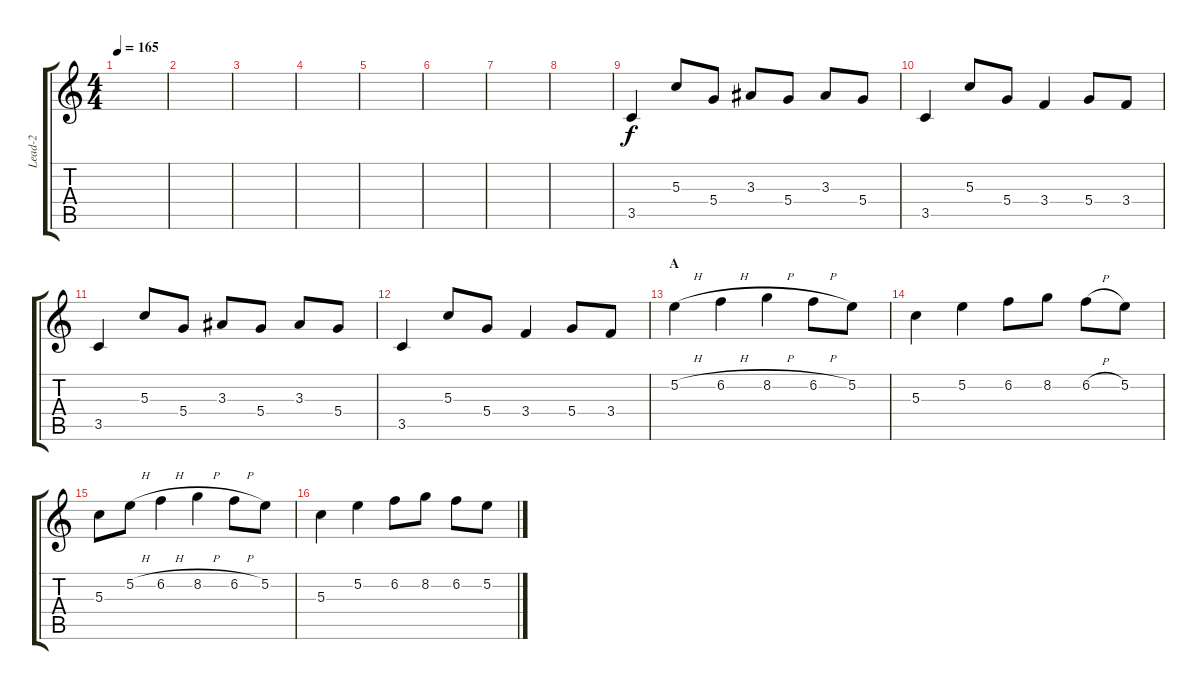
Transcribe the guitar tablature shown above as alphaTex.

\track ("Lead-2" "Lead-2") {instrument acousticguitarnylon}
\staff {score tabs}
\tuning (E4 B3 G3 D3 A2 E2) {hide}
\ts (4 4)
\tempo 165
\clef g2
\ks c
|
|
|
|
|
|
|
|
3.5.4{instrument electricguitarmuted} 5.3.8 5.4.8 3.3.8 5.4.8 3.3.8 5.4.8 |
3.5.4 5.3.8 5.4.8 3.4.4 5.4.8 3.4.8 |
3.5.4 5.3.8 5.4.8 3.3.8 5.4.8 3.3.8 5.4.8 |
3.5.4 5.3.8 5.4.8 3.4.4 5.4.8 3.4.8 |
\section ("" "A")
5.2{h}.4{volume 16 instrument electricguitarjazz} 6.2{h}.4 8.2{h}.4 6.2{h}.8 5.2.8 |
5.3.4 5.2.4 6.2.8 8.2.8 6.2{h}.8 5.2.8 |
5.3.8 5.2{h}.8 6.2{h}.4 8.2{h}.4 6.2{h}.8 5.2.8 |
5.3.4 5.2.4 6.2.8 8.2.8 6.2.8 5.2.8
